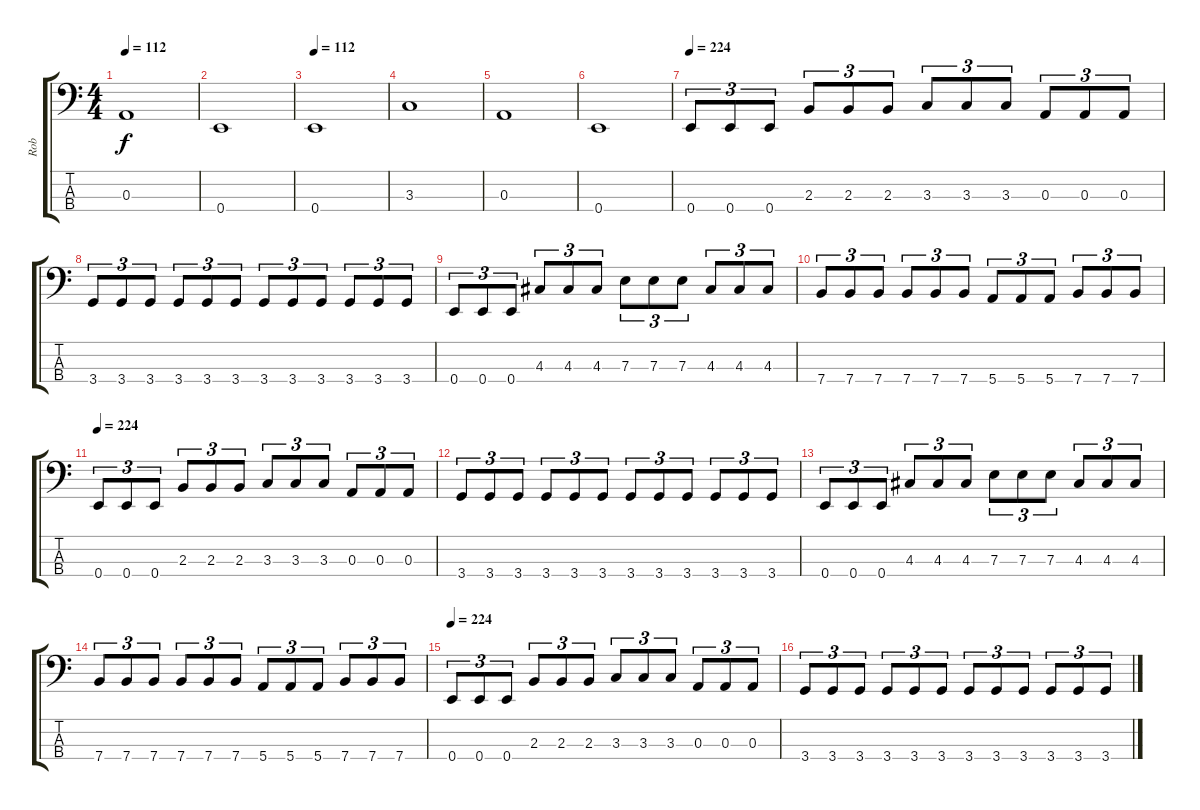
\track ("Rob" "Rob") {instrument electricbassfinger}
\staff {score tabs}
\tuning (G2 D2 A1 E1) {hide}
\ts (4 4)
\tempo 112
\clef f4
\ks c
0.3.1{dy f} |
0.4.1 |
\tempo 112
0.4.1 |
3.3.1 |
0.3.1 |
0.4.1 |
\tempo 224
0.4.8{tu (3 2)} 0.4.8{tu (3 2)} 0.4.8{tu (3 2)} 2.3.8{tu (3 2)} 2.3.8{tu (3 2)} 2.3.8{tu (3 2)} 3.3.8{tu (3 2)} 3.3.8{tu (3 2)} 3.3.8{tu (3 2)} 0.3.8{tu (3 2)} 0.3.8{tu (3 2)} 0.3.8{tu (3 2)} |
3.4.8{tu (3 2)} 3.4.8{tu (3 2)} 3.4.8{tu (3 2)} 3.4.8{tu (3 2)} 3.4.8{tu (3 2)} 3.4.8{tu (3 2)} 3.4.8{tu (3 2)} 3.4.8{tu (3 2)} 3.4.8{tu (3 2)} 3.4.8{tu (3 2)} 3.4.8{tu (3 2)} 3.4.8{tu (3 2)} |
0.4.8{tu (3 2)} 0.4.8{tu (3 2)} 0.4.8{tu (3 2)} 4.3.8{tu (3 2)} 4.3.8{tu (3 2)} 4.3.8{tu (3 2)} 7.3.8{tu (3 2)} 7.3.8{tu (3 2)} 7.3.8{tu (3 2)} 4.3.8{tu (3 2)} 4.3.8{tu (3 2)} 4.3.8{tu (3 2)} |
7.4.8{tu (3 2)} 7.4.8{tu (3 2)} 7.4.8{tu (3 2)} 7.4.8{tu (3 2)} 7.4.8{tu (3 2)} 7.4.8{tu (3 2)} 5.4.8{tu (3 2)} 5.4.8{tu (3 2)} 5.4.8{tu (3 2)} 7.4.8{tu (3 2)} 7.4.8{tu (3 2)} 7.4.8{tu (3 2)} |
\tempo 224
0.4.8{tu (3 2)} 0.4.8{tu (3 2)} 0.4.8{tu (3 2)} 2.3.8{tu (3 2)} 2.3.8{tu (3 2)} 2.3.8{tu (3 2)} 3.3.8{tu (3 2)} 3.3.8{tu (3 2)} 3.3.8{tu (3 2)} 0.3.8{tu (3 2)} 0.3.8{tu (3 2)} 0.3.8{tu (3 2)} |
3.4.8{tu (3 2)} 3.4.8{tu (3 2)} 3.4.8{tu (3 2)} 3.4.8{tu (3 2)} 3.4.8{tu (3 2)} 3.4.8{tu (3 2)} 3.4.8{tu (3 2)} 3.4.8{tu (3 2)} 3.4.8{tu (3 2)} 3.4.8{tu (3 2)} 3.4.8{tu (3 2)} 3.4.8{tu (3 2)} |
0.4.8{tu (3 2)} 0.4.8{tu (3 2)} 0.4.8{tu (3 2)} 4.3.8{tu (3 2)} 4.3.8{tu (3 2)} 4.3.8{tu (3 2)} 7.3.8{tu (3 2)} 7.3.8{tu (3 2)} 7.3.8{tu (3 2)} 4.3.8{tu (3 2)} 4.3.8{tu (3 2)} 4.3.8{tu (3 2)} |
7.4.8{tu (3 2)} 7.4.8{tu (3 2)} 7.4.8{tu (3 2)} 7.4.8{tu (3 2)} 7.4.8{tu (3 2)} 7.4.8{tu (3 2)} 5.4.8{tu (3 2)} 5.4.8{tu (3 2)} 5.4.8{tu (3 2)} 7.4.8{tu (3 2)} 7.4.8{tu (3 2)} 7.4.8{tu (3 2)} |
\tempo 224
0.4.8{tu (3 2)} 0.4.8{tu (3 2)} 0.4.8{tu (3 2)} 2.3.8{tu (3 2)} 2.3.8{tu (3 2)} 2.3.8{tu (3 2)} 3.3.8{tu (3 2)} 3.3.8{tu (3 2)} 3.3.8{tu (3 2)} 0.3.8{tu (3 2)} 0.3.8{tu (3 2)} 0.3.8{tu (3 2)} |
3.4.8{tu (3 2)} 3.4.8{tu (3 2)} 3.4.8{tu (3 2)} 3.4.8{tu (3 2)} 3.4.8{tu (3 2)} 3.4.8{tu (3 2)} 3.4.8{tu (3 2)} 3.4.8{tu (3 2)} 3.4.8{tu (3 2)} 3.4.8{tu (3 2)} 3.4.8{tu (3 2)} 3.4.8{tu (3 2)}
